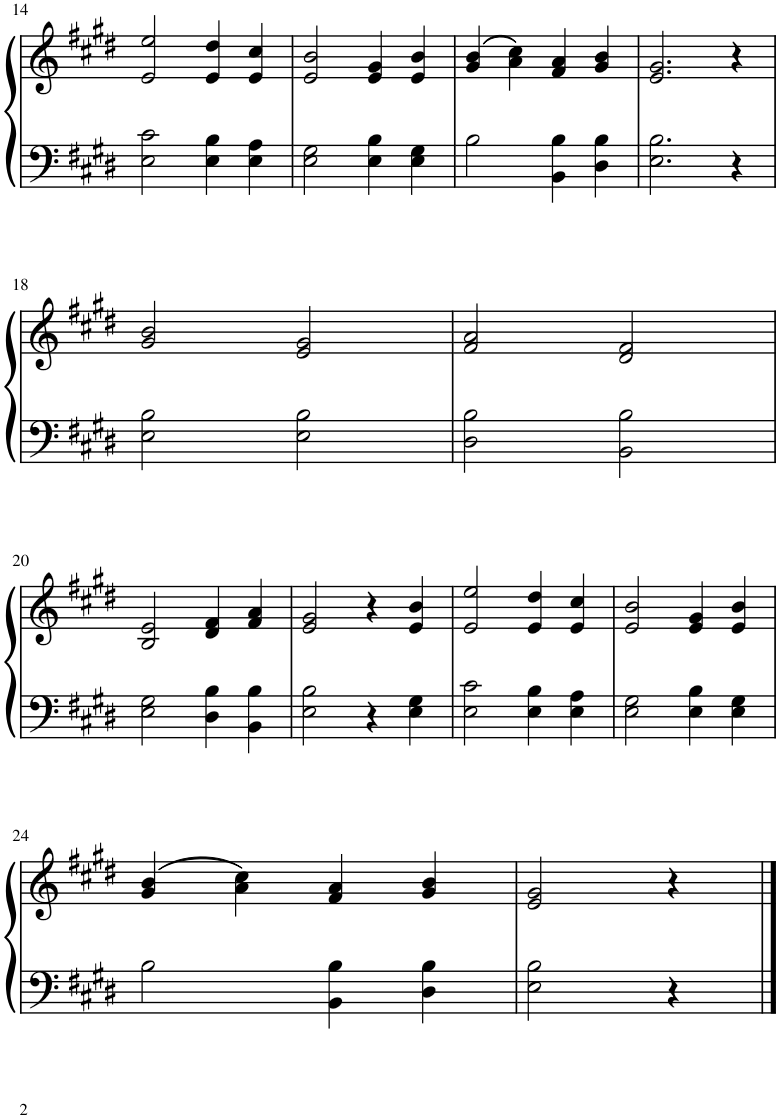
**kern	**kern
*part1	*part1
*staff2	*staff1
*I"Piano	*
*I'Pno.	*
!!LO:PB:g=z
*clefF4	*clefG2
*k[f#c#g#d#]	*k[f#c#g#d#]
*M4/4	*M4/4
=14	=14
2E\ 2c#\	2e/ 2ee/
4E\ 4B\	4e/ 4dd#/
4E\ 4A\	4e/ 4cc#/
=15	=15
2E\ 2G#\	2e/ 2b/
4E\ 4B\	4e/ 4g#/
4E\ 4G#\	4e/ 4b/
=16	=16
2B\	(4g#/ 4b/
.	4a\ 4cc#\)
4BB\ 4B\	4f#/ 4a/
4D#\ 4B\	4g#/ 4b/
=17	=17
2.E\ 2.B\	2.e/ 2.g#/
4r	4r
!!LO:LB:g=z
=18	=18
2E\ 2B\	2g#/ 2b/
2E\ 2B\	2e/ 2g#/
=19	=19
2D#\ 2B\	2f#/ 2a/
2BB\ 2B\	2d#/ 2f#/
!!LO:LB:g=z
=20	=20
2E\ 2G#\	2B/ 2e/
4D#\ 4B\	4d#/ 4f#/
4BB\ 4B\	4f#/ 4a/
=21	=21
2E\ 2B\	2e/ 2g#/
4r	4r
4E\ 4G#\	4e/ 4b/
=22	=22
2E\ 2c#\	2e/ 2ee/
4E\ 4B\	4e/ 4dd#/
4E\ 4A\	4e/ 4cc#/
=23	=23
2E\ 2G#\	2e/ 2b/
4E\ 4B\	4e/ 4g#/
4E\ 4G#\	4e/ 4b/
!!LO:LB:g=z
=24	=24
2B\	(4g#/ 4b/
.	4a\ 4cc#\)
4BB\ 4B\	4f#/ 4a/
4D#\ 4B\	4g#/ 4b/
=25	=25
2E\ 2B\	2e/ 2g#/
4r	4r
==	==
*-	*-
